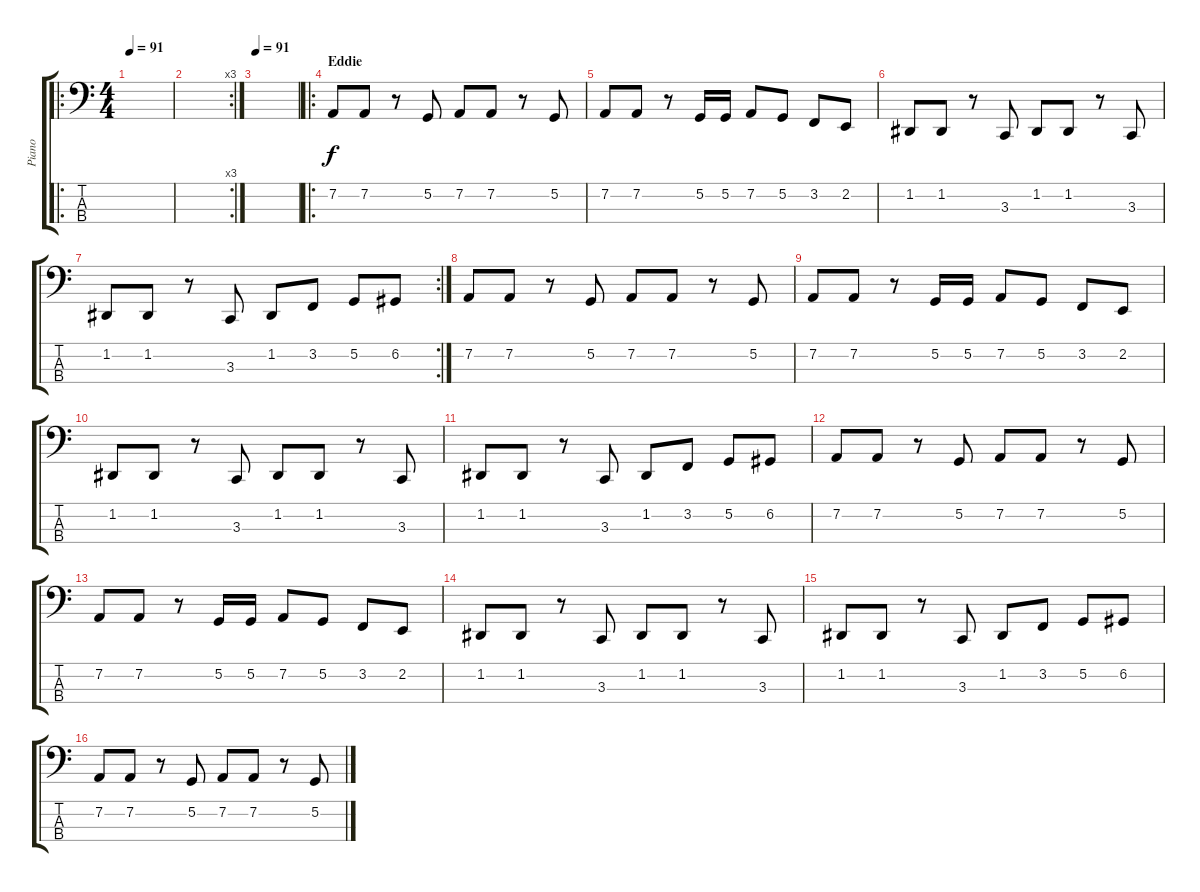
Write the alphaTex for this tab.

\track ("Piano" "Piano") {instrument electricgrandpiano}
\staff {score tabs}
\tuning (G2 D2 A1 E1) {hide}
\ro
\ts (4 4)
\tempo 91
\tempo 150
\tempo 91
\clef f4
\ks c
|
\rc 3
|
\tempo 91
|
\ro
\section ("" "Eddie")
7.2.8 7.2.8 r.8 5.2.8 7.2.8 7.2.8 r.8 5.2.8 |
7.2.8 7.2.8 r.8 5.2.16 5.2.16 7.2.8 5.2.8 3.2.8 2.2.8 |
1.2.8 1.2.8 r.8 3.3.8 1.2.8 1.2.8 r.8 3.3.8 |
\rc 2
1.2.8 1.2.8 r.8 3.3.8 1.2.8 3.2.8 5.2.8 6.2.8 |
7.2.8 7.2.8 r.8 5.2.8 7.2.8 7.2.8 r.8 5.2.8 |
7.2.8 7.2.8 r.8 5.2.16 5.2.16 7.2.8 5.2.8 3.2.8 2.2.8 |
1.2.8 1.2.8 r.8 3.3.8 1.2.8 1.2.8 r.8 3.3.8 |
1.2.8 1.2.8 r.8 3.3.8 1.2.8 3.2.8 5.2.8 6.2.8 |
7.2.8 7.2.8 r.8 5.2.8 7.2.8 7.2.8 r.8 5.2.8 |
7.2.8 7.2.8 r.8 5.2.16 5.2.16 7.2.8 5.2.8 3.2.8 2.2.8 |
1.2.8 1.2.8 r.8 3.3.8 1.2.8 1.2.8 r.8 3.3.8 |
1.2.8 1.2.8 r.8 3.3.8 1.2.8 3.2.8 5.2.8 6.2.8 |
7.2.8 7.2.8 r.8 5.2.8 7.2.8 7.2.8 r.8 5.2.8
